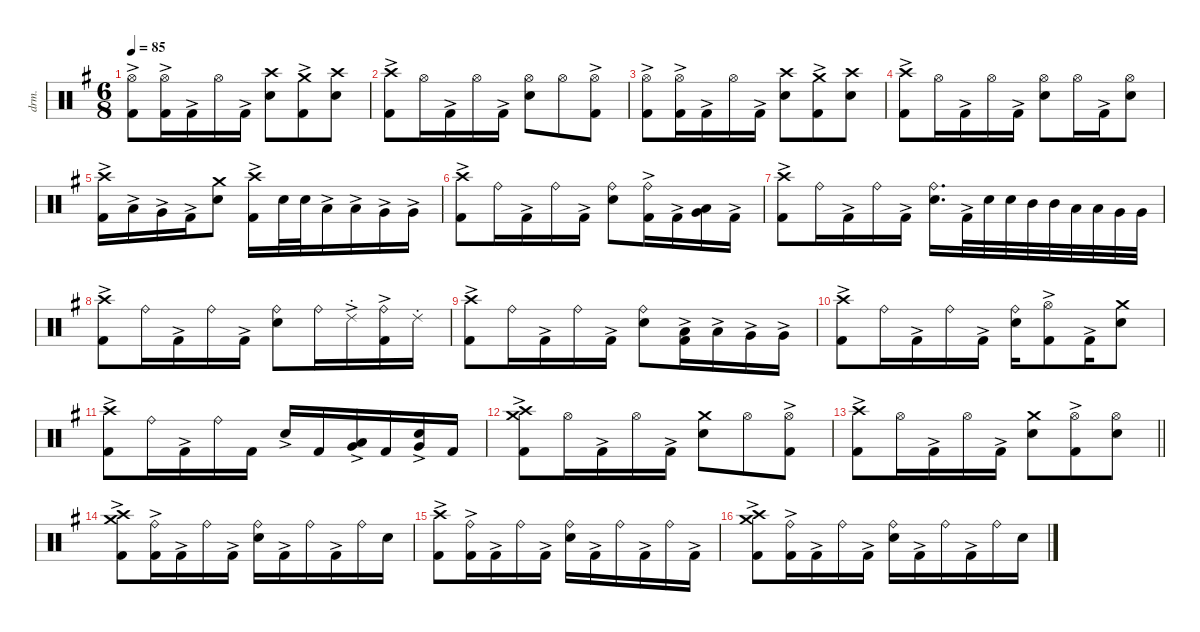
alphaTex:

\defaultSystemsLayout 4
\hideDynamics
\bracketExtendMode nobrackets
\otherSystemsTrackNameOrientation horizontal
\track ("Drums" "drm.") {instrument percussion}
\staff {score}
\articulation defaults
\ts (6 8)
\tempo 85
\clef neutral
\ks eminor
("Hi-Hat (open)"{acc forcenatural} "Kick (hit) 2"{ac acc forcenatural}).8{dy f} ("Hi-Hat (open)"{acc forcenatural} "Kick (hit) 2"{ac acc forcenatural}).16 "Kick (hit) 2"{ac acc forcenatural}.16 "Hi-Hat (open)"{acc forcenatural}.16 "Kick (hit) 2"{ac acc forcenatural}.16 ("Crash high (hit)"{acc forcenatural} "Snare (hit) 2"{acc forcenatural}).8 ("Crash medium (hit)"{acc forcenatural} "Kick (hit) 2"{ac acc forcenatural}).8 ("Crash high (hit)"{acc forcenatural} "Snare (hit) 2"{acc forcenatural}).8 |
("Crash high (hit)"{acc forcenatural} "Kick (hit) 2"{ac acc forcenatural}).8 "Hi-Hat (open)"{acc forcenatural}.16 "Kick (hit) 2"{ac acc forcenatural}.16 "Hi-Hat (open)"{acc forcenatural}.16 "Kick (hit) 2"{ac acc forcenatural}.16 ("Hi-Hat (open)"{acc forcenatural} "Snare (hit) 2"{acc forcenatural}).8 "Hi-Hat (open)"{acc forcenatural}.8 ("Hi-Hat (open)"{acc forcenatural} "Kick (hit) 2"{ac acc forcenatural}).8 |
("Hi-Hat (open)"{acc forcenatural} "Kick (hit) 2"{ac acc forcenatural}).8 ("Hi-Hat (open)"{acc forcenatural} "Kick (hit) 2"{ac acc forcenatural}).16 "Kick (hit) 2"{ac acc forcenatural}.16 "Hi-Hat (open)"{acc forcenatural}.16 "Kick (hit) 2"{ac acc forcenatural}.16 ("Crash high (hit)"{acc forcenatural} "Snare (hit) 2"{acc forcenatural}).8 ("Crash medium (hit)"{acc forcenatural} "Kick (hit) 2"{ac acc forcenatural}).8 ("Crash high (hit)"{acc forcenatural} "Snare (hit) 2"{acc forcenatural}).8 |
("Crash high (hit)"{acc forcenatural} "Kick (hit) 2"{ac acc forcenatural}).8 "Hi-Hat (open)"{acc forcenatural}.16 "Kick (hit) 2"{ac acc forcenatural}.16 "Hi-Hat (open)"{acc forcenatural}.16 "Kick (hit) 2"{ac acc forcenatural}.16 ("Hi-Hat (open)"{acc forcenatural} "Snare (hit) 2"{acc forcenatural}).8 "Hi-Hat (open)"{acc forcenatural}.16 "Kick (hit) 2"{ac acc forcenatural}.16 ("Hi-Hat (open)"{acc forcenatural} "Snare (hit) 2"{acc forcenatural}).8 |
("Crash high (hit)"{acc forcenatural} "Kick (hit) 2"{ac acc forcenatural}).16 "Low Tom (hit)"{ac acc forcenatural}.16 "Very Low Tom (hit)"{ac acc forcenatural}.16 "Kick (hit) 2"{ac acc forcenatural}.16 ("Crash medium (hit)"{acc forcenatural} "Snare (hit) 2"{acc forcenatural}).8 ("Crash high (hit)"{acc forcenatural} "Kick (hit) 2"{ac acc forcenatural}).16 "Snare (hit) 2"{acc forcenatural}.32 "Snare (hit) 2"{acc forcenatural}.32 "Low Tom (hit)"{ac acc forcenatural}.16 "Low Tom (hit)"{ac acc forcenatural}.16 "Very Low Tom (hit)"{ac acc forcenatural}.16 "Very Low Tom (hit)"{ac acc forcenatural}.16 |
("Crash high (hit)"{acc forcenatural} "Kick (hit) 2"{ac acc forcenatural}).8 "Ride (bell)"{acc forcenatural}.16 "Kick (hit) 2"{ac acc forcenatural}.16 "Ride (bell)"{acc forcenatural}.16 "Kick (hit) 2"{ac acc forcenatural}.16 ("Ride (bell)"{acc forcenatural} "Snare (hit) 2"{acc forcenatural}).8 ("Ride (bell)"{acc forcenatural} "Kick (hit) 2"{ac acc forcenatural}).16 "Kick (hit) 2"{ac acc forcenatural}.16 ("Low Tom (hit)"{acc forcenatural} "Very Low Tom (hit)"{acc forcenatural}).16 "Kick (hit) 2"{ac acc forcenatural}.16 |
("Crash high (hit)"{acc forcenatural} "Kick (hit) 2"{ac acc forcenatural}).8 "Ride (bell)"{acc forcenatural}.16 "Kick (hit) 2"{ac acc forcenatural}.16 "Ride (bell)"{acc forcenatural}.16 "Kick (hit) 2"{ac acc forcenatural}.16 ("Ride (bell)"{acc forcenatural} "Snare (hit) 2"{acc forcenatural}).16{d} "Kick (hit) 2"{ac acc forcenatural}.32 "Snare (hit) 2"{acc forcenatural}.32 "Snare (hit) 2"{acc forcenatural}.32 "Mid Tom (hit)"{acc forcenatural}.32 "Mid Tom (hit)"{acc forcenatural}.32 "Low Tom (hit)"{acc forcenatural}.32 "Low Tom (hit)"{acc forcenatural}.32 "Very Low Tom (hit)"{acc forcenatural}.32 "Very Low Tom (hit)"{acc forcenatural}.32 |
("Crash high (hit)"{acc forcenatural} "Kick (hit) 2"{ac acc forcenatural}).8 "Ride (bell)"{acc forcenatural}.16 "Kick (hit) 2"{ac acc forcenatural}.16 "Ride (bell)"{acc forcenatural}.16 "Kick (hit) 2"{ac acc forcenatural}.16 ("Ride (bell)"{acc forcenatural} "Snare (hit) 2"{acc forcenatural}).8 "Ride (bell)"{acc forcenatural}.16 "Ride (choke) 2"{ac acc forcenatural}.16 ("Ride (bell)"{acc forcenatural} "Kick (hit) 2"{ac acc forcenatural}).16 "Ride (choke) 2"{acc forcenatural}.16 |
("Crash high (hit)"{acc forcenatural} "Kick (hit) 2"{ac acc forcenatural}).8 "Ride (bell)"{acc forcenatural}.16 "Kick (hit) 2"{ac acc forcenatural}.16 "Ride (bell)"{acc forcenatural}.16 "Kick (hit) 2"{ac acc forcenatural}.16 ("Ride (bell)"{acc forcenatural} "Snare (hit) 2"{acc forcenatural}).8 ("Low Tom (hit)"{ac acc forcenatural} "Kick (hit) 2"{ac acc forcenatural}).16 "Low Tom (hit)"{ac acc forcenatural}.16 "Very Low Tom (hit)"{ac acc forcenatural}.16 "Very Low Tom (hit)"{ac acc forcenatural}.16 |
("Crash high (hit)"{acc forcenatural} "Kick (hit) 2"{ac acc forcenatural}).8 "Ride (bell)"{acc forcenatural}.16 "Kick (hit) 2"{ac acc forcenatural}.16 "Ride (bell)"{acc forcenatural}.16 "Kick (hit) 2"{ac acc forcenatural}.16 ("Ride (bell)"{acc forcenatural} "Snare (hit) 2"{acc forcenatural}).16 ("Hi-Hat (open)"{ac acc forcenatural} "Kick (hit) 2"{acc forcenatural}).8 "Kick (hit) 2"{ac acc forcenatural}.16 ("Crash medium (hit)"{acc forcenatural} "Snare (hit) 2"{acc forcenatural}).8 |
("Crash high (hit)"{acc forcenatural} "Kick (hit) 2"{ac acc forcenatural}).8 "Ride (bell)"{acc forcenatural}.16 "Kick (hit) 2"{ac acc forcenatural}.16 "Ride (bell)"{acc forcenatural}.16 "Kick (hit) 2"{acc forcenatural}.16 "Snare (hit) 2"{ac acc forcenatural}.16 "Kick (hit) 2"{acc forcenatural}.16 ("Low Tom (hit)"{ac acc forcenatural} "Very Low Tom (hit)"{ac acc forcenatural}).16 "Kick (hit) 2"{acc forcenatural}.16 ("Snare (hit) 2"{ac acc forcenatural} "Very Low Tom (hit)"{ac acc forcenatural}).16 "Kick (hit) 2"{acc forcenatural}.16 |
("Crash high (hit)"{acc forcenatural} "Crash medium (hit)"{acc forcenatural} "Kick (hit) 2"{ac acc forcenatural}).8 "Hi-Hat (open)"{acc forcenatural}.16 "Kick (hit) 2"{ac acc forcenatural}.16 "Hi-Hat (open)"{acc forcenatural}.16 "Kick (hit) 2"{ac acc forcenatural}.16 ("Crash medium (hit)"{acc forcenatural} "Snare (hit) 2"{acc forcenatural}).8 "Hi-Hat (open)"{acc forcenatural}.8 ("Hi-Hat (open)"{acc forcenatural} "Kick (hit) 2"{ac acc forcenatural}).8 |
\barLineRight lightlight
("Crash high (hit)"{acc forcenatural} "Kick (hit) 2"{ac acc forcenatural}).8 "Hi-Hat (open)"{acc forcenatural}.16 "Kick (hit) 2"{ac acc forcenatural}.16 "Hi-Hat (open)"{acc forcenatural}.16 "Kick (hit) 2"{ac acc forcenatural}.16 ("Crash medium (hit)"{acc forcenatural} "Snare (hit) 2"{acc forcenatural}).8 ("Hi-Hat (open)"{acc forcenatural} "Kick (hit) 2"{ac acc forcenatural}).8 ("Hi-Hat (open)"{acc forcenatural} "Snare (hit) 2"{acc forcenatural}).8 |
("Crash high (hit)"{acc forcenatural} "Crash medium (hit)"{acc forcenatural} "Kick (hit) 2"{ac acc forcenatural}).8 ("Ride (bell)"{acc forcenatural} "Kick (hit) 2"{ac acc forcenatural}).16 "Kick (hit) 2"{ac acc forcenatural}.16 "Ride (bell)"{acc forcenatural}.16 "Kick (hit) 2"{ac acc forcenatural}.16 ("Ride (bell)"{acc forcenatural} "Snare (hit) 2"{acc forcenatural}).16 "Kick (hit) 2"{ac acc forcenatural}.16 "Ride (bell)"{acc forcenatural}.16 "Kick (hit) 2"{ac acc forcenatural}.16 "Ride (bell)"{acc forcenatural}.16 "Snare (hit) 2"{acc forcenatural}.16 |
("Crash high (hit)"{acc forcenatural} "Kick (hit) 2"{ac acc forcenatural}).8 ("Ride (bell)"{acc forcenatural} "Kick (hit) 2"{ac acc forcenatural}).16 "Kick (hit) 2"{ac acc forcenatural}.16 "Ride (bell)"{acc forcenatural}.16 "Kick (hit) 2"{ac acc forcenatural}.16 ("Ride (bell)"{acc forcenatural} "Snare (hit) 2"{acc forcenatural}).16 "Kick (hit) 2"{ac acc forcenatural}.16 "Ride (bell)"{acc forcenatural}.16 "Kick (hit) 2"{ac acc forcenatural}.16 "Ride (bell)"{acc forcenatural}.16 "Kick (hit) 2"{ac acc forcenatural}.16 |
("Crash high (hit)"{acc forcenatural} "Crash medium (hit)"{acc forcenatural} "Kick (hit) 2"{ac acc forcenatural}).8 ("Ride (bell)"{acc forcenatural} "Kick (hit) 2"{ac acc forcenatural}).16 "Kick (hit) 2"{ac acc forcenatural}.16 "Ride (bell)"{acc forcenatural}.16 "Kick (hit) 2"{ac acc forcenatural}.16 ("Ride (bell)"{acc forcenatural} "Snare (hit) 2"{acc forcenatural}).16 "Kick (hit) 2"{ac acc forcenatural}.16 "Ride (bell)"{acc forcenatural}.16 "Kick (hit) 2"{ac acc forcenatural}.16 "Ride (bell)"{acc forcenatural}.16 "Snare (hit) 2"{acc forcenatural}.16
